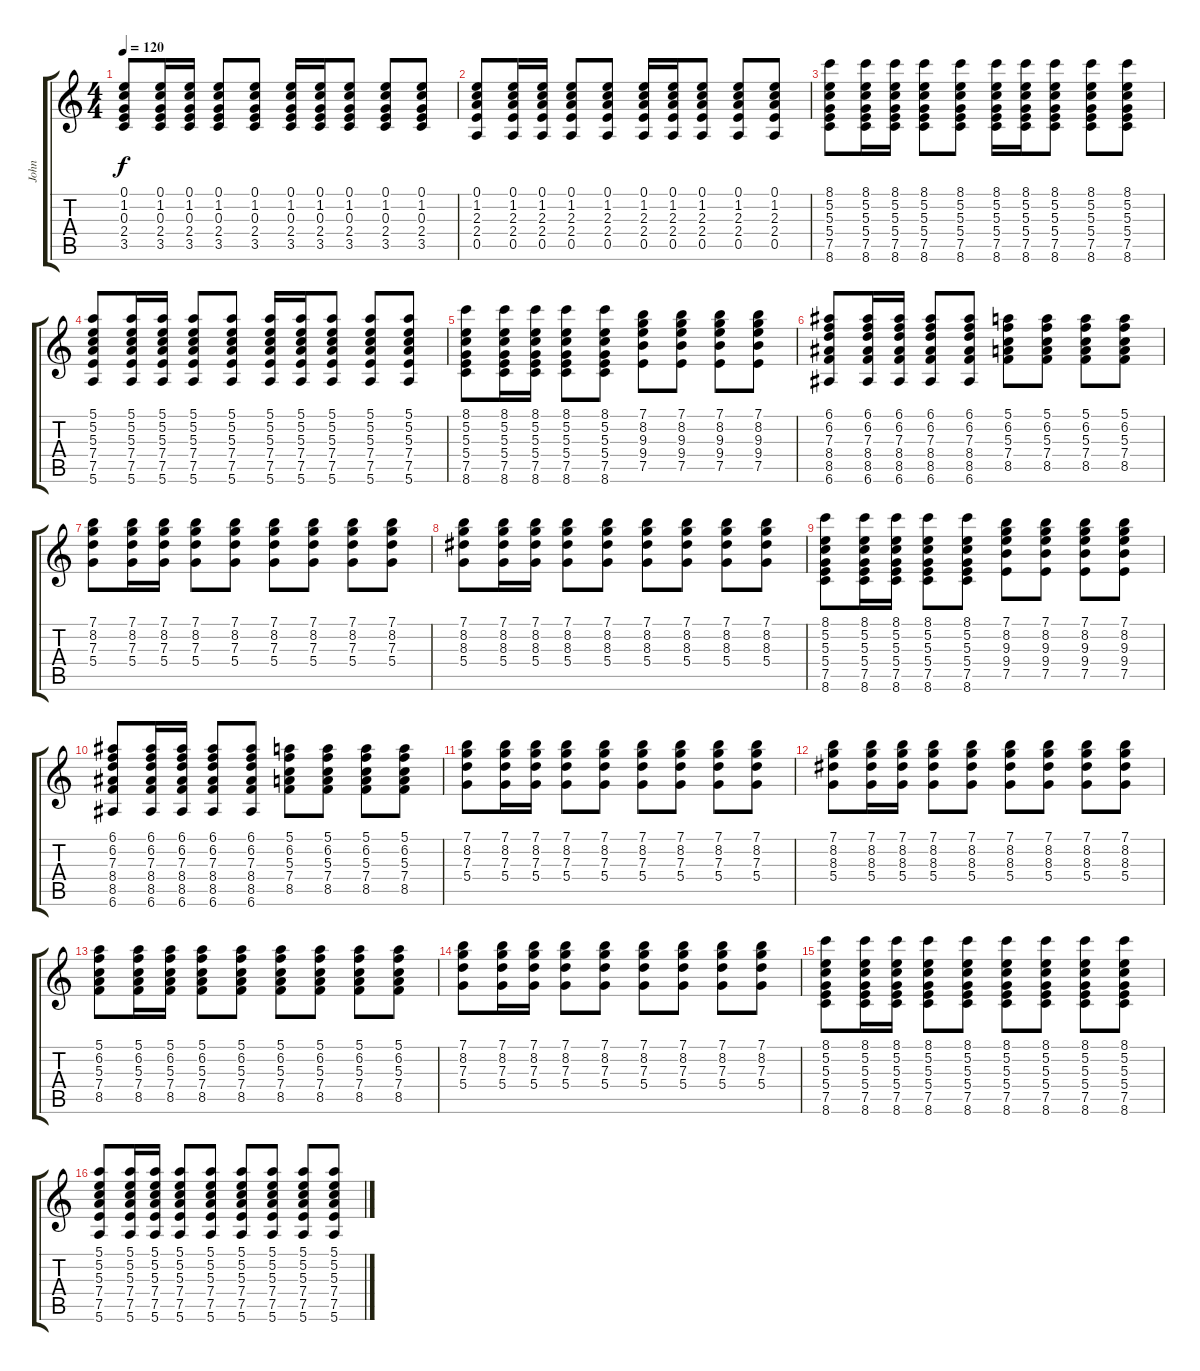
\track ("John" "John") {instrument acousticguitarsteel}
\staff {score tabs}
\tuning (E4 B3 G3 D3 A2 E2) {hide}
\ts (4 4)
\tempo 120
\clef g2
\ks c
(0.1 1.2 0.3 2.4 3.5).8{dy f instrument acousticguitarsteel} (0.1 1.2 0.3 2.4 3.5).16 (0.1 1.2 0.3 2.4 3.5).16 (0.1 1.2 0.3 2.4 3.5).8 (0.1 1.2 0.3 2.4 3.5).8 (0.1 1.2 0.3 2.4 3.5).16 (0.1 1.2 0.3 2.4 3.5).16 (0.1 1.2 0.3 2.4 3.5).8 (0.1 1.2 0.3 2.4 3.5).8 (0.1 1.2 0.3 2.4 3.5).8 |
(0.1 1.2 2.3 2.4 0.5).8 (0.1 1.2 2.3 2.4 0.5).16 (0.1 1.2 2.3 2.4 0.5).16 (0.1 1.2 2.3 2.4 0.5).8 (0.1 1.2 2.3 2.4 0.5).8 (0.1 1.2 2.3 2.4 0.5).16 (0.1 1.2 2.3 2.4 0.5).16 (0.1 1.2 2.3 2.4 0.5).8 (0.1 1.2 2.3 2.4 0.5).8 (0.1 1.2 2.3 2.4 0.5).8 |
(8.1 5.2 5.3 5.4 7.5 8.6).8 (8.1 5.2 5.3 5.4 7.5 8.6).16 (8.1 5.2 5.3 5.4 7.5 8.6).16 (8.1 5.2 5.3 5.4 7.5 8.6).8 (8.1 5.2 5.3 5.4 7.5 8.6).8 (8.1 5.2 5.3 5.4 7.5 8.6).16 (8.1 5.2 5.3 5.4 7.5 8.6).16 (8.1 5.2 5.3 5.4 7.5 8.6).8 (8.1 5.2 5.3 5.4 7.5 8.6).8 (8.1 5.2 5.3 5.4 7.5 8.6).8 |
(5.1 5.2 5.3 7.4 7.5 5.6).8 (5.1 5.2 5.3 7.4 7.5 5.6).16 (5.1 5.2 5.3 7.4 7.5 5.6).16 (5.1 5.2 5.3 7.4 7.5 5.6).8 (5.1 5.2 5.3 7.4 7.5 5.6).8 (5.1 5.2 5.3 7.4 7.5 5.6).16 (5.1 5.2 5.3 7.4 7.5 5.6).16 (5.1 5.2 5.3 7.4 7.5 5.6).8 (5.1 5.2 5.3 7.4 7.5 5.6).8 (5.1 5.2 5.3 7.4 7.5 5.6).8 |
(8.1 5.2 5.3 5.4 7.5 8.6).8 (8.1 5.2 5.3 5.4 7.5 8.6).16 (8.1 5.2 5.3 5.4 7.5 8.6).16 (8.1 5.2 5.3 5.4 7.5 8.6).8 (8.1 5.2 5.3 5.4 7.5 8.6).8 (7.1 8.2 9.3 9.4 7.5).8 (7.1 8.2 9.3 9.4 7.5).8 (7.1 8.2 9.3 9.4 7.5).8 (7.1 8.2 9.3 9.4 7.5).8 |
(6.1 6.2 7.3 8.4 8.5 6.6).8 (6.1 6.2 7.3 8.4 8.5 6.6).16 (6.1 6.2 7.3 8.4 8.5 6.6).16 (6.1 6.2 7.3 8.4 8.5 6.6).8 (6.1 6.2 7.3 8.4 8.5 6.6).8 (5.1 6.2 5.3 7.4 8.5).8 (5.1 6.2 5.3 7.4 8.5).8 (5.1 6.2 5.3 7.4 8.5).8 (5.1 6.2 5.3 7.4 8.5).8 |
(7.1 8.2 7.3 5.4).8 (7.1 8.2 7.3 5.4).16 (7.1 8.2 7.3 5.4).16 (7.1 8.2 7.3 5.4).8 (7.1 8.2 7.3 5.4).8 (7.1 8.2 7.3 5.4).8 (7.1 8.2 7.3 5.4).8 (7.1 8.2 7.3 5.4).8 (7.1 8.2 7.3 5.4).8 |
(7.1 8.2 8.3 5.4).8 (7.1 8.2 8.3 5.4).16 (7.1 8.2 8.3 5.4).16 (7.1 8.2 8.3 5.4).8 (7.1 8.2 8.3 5.4).8 (7.1 8.2 8.3 5.4).8 (7.1 8.2 8.3 5.4).8 (7.1 8.2 8.3 5.4).8 (7.1 8.2 8.3 5.4).8 |
(8.1 5.2 5.3 5.4 7.5 8.6).8 (8.1 5.2 5.3 5.4 7.5 8.6).16 (8.1 5.2 5.3 5.4 7.5 8.6).16 (8.1 5.2 5.3 5.4 7.5 8.6).8 (8.1 5.2 5.3 5.4 7.5 8.6).8 (7.1 8.2 9.3 9.4 7.5).8 (7.1 8.2 9.3 9.4 7.5).8 (7.1 8.2 9.3 9.4 7.5).8 (7.1 8.2 9.3 9.4 7.5).8 |
(6.1 6.2 7.3 8.4 8.5 6.6).8 (6.1 6.2 7.3 8.4 8.5 6.6).16 (6.1 6.2 7.3 8.4 8.5 6.6).16 (6.1 6.2 7.3 8.4 8.5 6.6).8 (6.1 6.2 7.3 8.4 8.5 6.6).8 (5.1 6.2 5.3 7.4 8.5).8 (5.1 6.2 5.3 7.4 8.5).8 (5.1 6.2 5.3 7.4 8.5).8 (5.1 6.2 5.3 7.4 8.5).8 |
(7.1 8.2 7.3 5.4).8 (7.1 8.2 7.3 5.4).16 (7.1 8.2 7.3 5.4).16 (7.1 8.2 7.3 5.4).8 (7.1 8.2 7.3 5.4).8 (7.1 8.2 7.3 5.4).8 (7.1 8.2 7.3 5.4).8 (7.1 8.2 7.3 5.4).8 (7.1 8.2 7.3 5.4).8 |
(7.1 8.2 8.3 5.4).8 (7.1 8.2 8.3 5.4).16 (7.1 8.2 8.3 5.4).16 (7.1 8.2 8.3 5.4).8 (7.1 8.2 8.3 5.4).8 (7.1 8.2 8.3 5.4).8 (7.1 8.2 8.3 5.4).8 (7.1 8.2 8.3 5.4).8 (7.1 8.2 8.3 5.4).8 |
(5.1 6.2 5.3 7.4 8.5).8 (5.1 6.2 5.3 7.4 8.5).16 (5.1 6.2 5.3 7.4 8.5).16 (5.1 6.2 5.3 7.4 8.5).8 (5.1 6.2 5.3 7.4 8.5).8 (5.1 6.2 5.3 7.4 8.5).8 (5.1 6.2 5.3 7.4 8.5).8 (5.1 6.2 5.3 7.4 8.5).8 (5.1 6.2 5.3 7.4 8.5).8 |
(7.1 8.2 7.3 5.4).8 (7.1 8.2 7.3 5.4).16 (7.1 8.2 7.3 5.4).16 (7.1 8.2 7.3 5.4).8 (7.1 8.2 7.3 5.4).8 (7.1 8.2 7.3 5.4).8 (7.1 8.2 7.3 5.4).8 (7.1 8.2 7.3 5.4).8 (7.1 8.2 7.3 5.4).8 |
(8.1 5.2 5.3 5.4 7.5 8.6).8 (8.1 5.2 5.3 5.4 7.5 8.6).16 (8.1 5.2 5.3 5.4 7.5 8.6).16 (8.1 5.2 5.3 5.4 7.5 8.6).8 (8.1 5.2 5.3 5.4 7.5 8.6).8 (8.1 5.2 5.3 5.4 7.5 8.6).8 (8.1 5.2 5.3 5.4 7.5 8.6).8 (8.1 5.2 5.3 5.4 7.5 8.6).8 (8.1 5.2 5.3 5.4 7.5 8.6).8 |
(5.1 5.2 5.3 7.4 7.5 5.6).8 (5.1 5.2 5.3 7.4 7.5 5.6).16 (5.1 5.2 5.3 7.4 7.5 5.6).16 (5.1 5.2 5.3 7.4 7.5 5.6).8 (5.1 5.2 5.3 7.4 7.5 5.6).8 (5.1 5.2 5.3 7.4 7.5 5.6).8 (5.1 5.2 5.3 7.4 7.5 5.6).8 (5.1 5.2 5.3 7.4 7.5 5.6).8 (5.1 5.2 5.3 7.4 7.5 5.6).8
